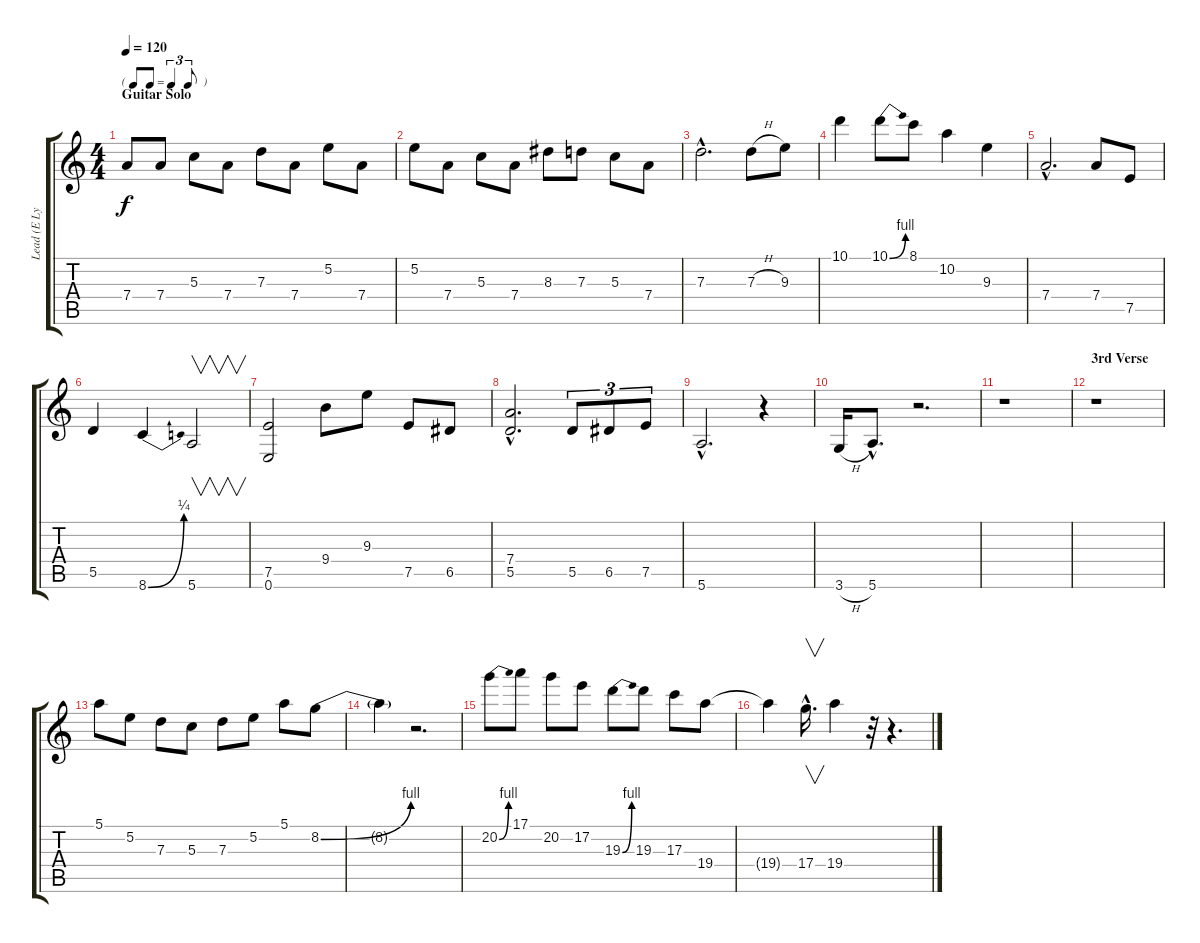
\track ("Lead (E Lynch)" "Lead (E Ly") {instrument overdrivenguitar}
\staff {score tabs}
\tuning (E4 B3 G3 D3 A2 E2) {hide}
\ts (4 4)
\tf triplet8th
\section ("" "Guitar Solo")
\tempo 120
\clef g2
\ks c
7.4.8{dy f} 7.4.8 5.3.8 7.4.8 7.3.8 7.4.8 5.2.8 7.4.8 |
5.2.8 7.4.8 5.3.8 7.4.8 8.3.8 7.3.8 5.3.8 7.4.8 |
7.3{hac}.2{d} 7.3{h}.8 9.3.8 |
10.1.4 10.1{be (bend 0 0 60 4)}.8 8.1.8 10.2.4 9.3.4 |
7.4{hac}.2{d} 7.4.8 7.5.8 |
5.5.4 8.6{be (bend 0 0 60 1)}.4 5.6.2{v} |
(7.5 0.6).2 9.4.8 9.3.8 7.5.8 6.5.8 |
(7.4{hac} 5.5{hac}).2{d} 5.5.8{tu (3 2)} 6.5.8{tu (3 2)} 7.5.8{tu (3 2)} |
5.6{hac}.2{d} r.4 |
3.6{h}.16 5.6{hac}.8{d} r.2{d} |
r.1 |
\section ("" "3rd Verse")
r.1 |
5.1.8 5.2.8 7.3.8 5.3.8 7.3.8 5.2.8 5.1.8 8.2{be (bend 0 0 60 4)}.8 |
8.2{t}.4 r.2{d} |
20.2{be (bend 0 0 60 4)}.8 17.1.8 20.2.8 17.2.8 19.3{be (bend 0 0 60 4)}.8 19.3.8 17.3.8 19.4.8 |
19.4{t}.4 17.4{hac}.16{v d} 19.4.4 r.32 r.4{d}
